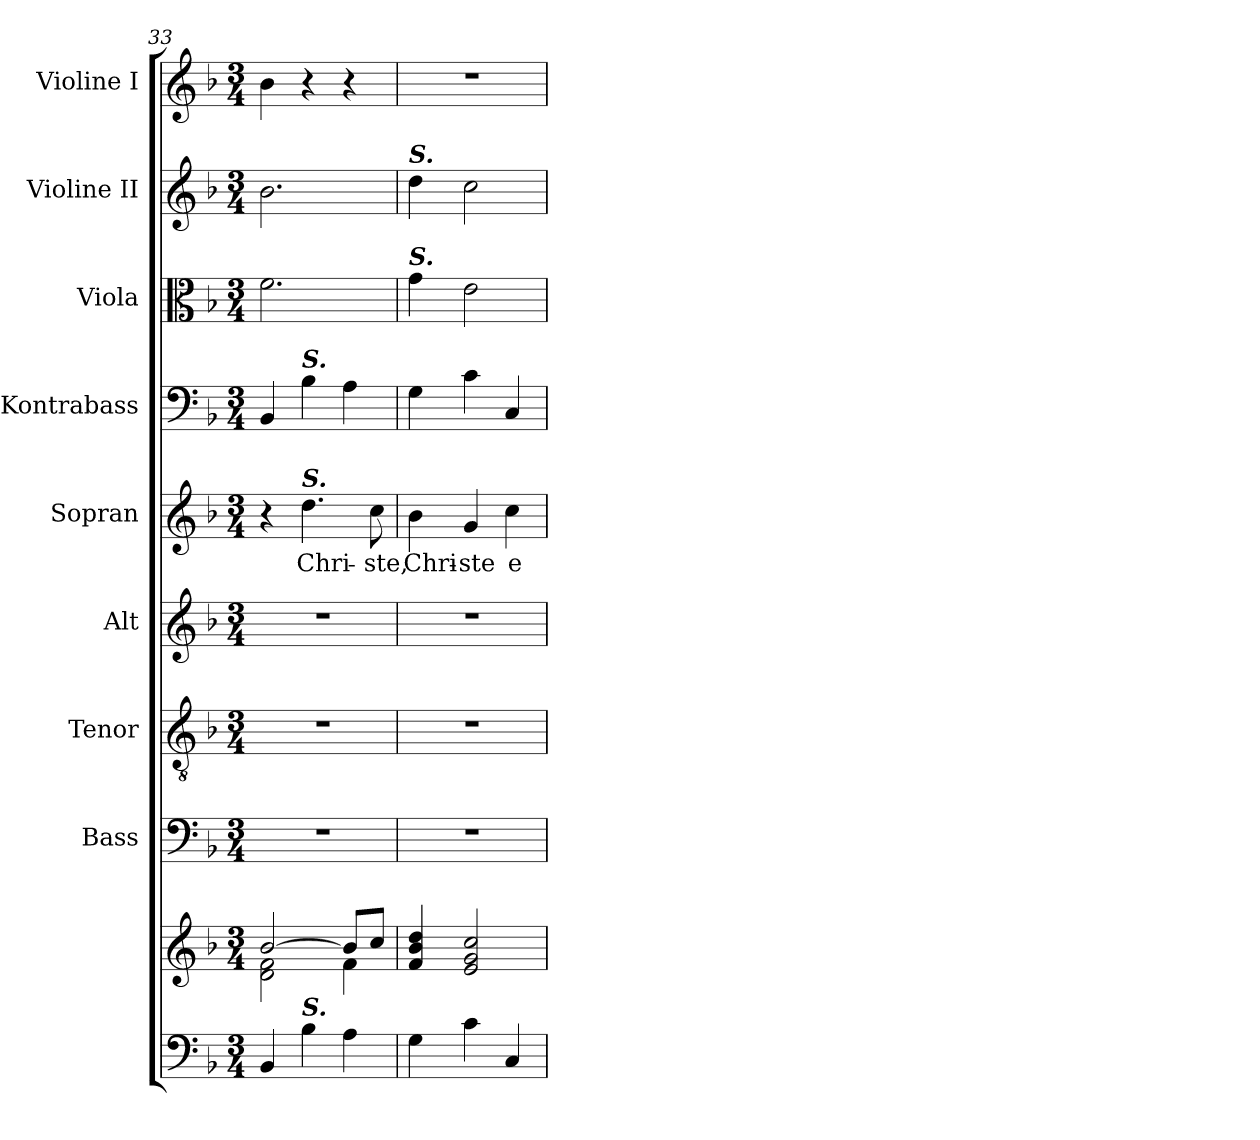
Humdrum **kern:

**kern	**kern	**kern	**kern	**kern	**kern	**text	**kern	**kern	**kern	**kern
*part9	*part9	*part8	*part7	*part6	*part5	*part5	*part4	*part3	*part2	*part1
*staff10	*staff9	*staff8	*staff7	*staff6	*staff5	*staff5	*staff4	*staff3	*staff2	*staff1
*	*	*I"Bass	*I"Tenor	*I"Alt	*I"Sopran	*	*I"Kontrabass	*I"Viola	*I"Violine II	*I"Violine I
*	*	*I'B.	*I'T.	*I'A.	*I'S.	*	*I'Kb.	*I'Vla.	*I'Vl. II	*I'Vl. I
*clefF4	*clefG2	*clefF4	*clefGv2	*clefG2	*clefG2	*	*clefF4	*clefC3	*clefG2	*clefG2
*	*	*	*	*	*	*	*ITrd7c12	*	*	*
*k[b-]	*k[b-]	*k[b-]	*k[b-]	*k[b-]	*k[b-]	*	*k[b-]	*k[b-]	*k[b-]	*k[b-]
*F:	*F:	*F:	*F:	*F:	*F:	*	*F:	*F:	*F:	*F:
*M3/4	*M3/4	*M3/4	*M3/4	*M3/4	*M3/4	*	*M3/4	*M3/4	*M3/4	*M3/4
=33	=33	=33	=33	=33	=33	=33	=33	=33	=33	=33
*	*^	*	*	*	*	*	*	*	*	*
4BB-/	[>2b-/	2d\ 2f\	2.r	2.r	2.r	4r	.	4BBB-/	2.f\	2.b-\	4b-\
!	!	!	!	!	!	!	!	!LO:TX:a:Bi:t=S.	!	!	!
!	!	!	!	!	!	!LO:TX:a:Bi:t=S.	!	!	!	!	!
!LO:TX:a:Bi:t=S.	!	!	!	!	!	!	!	!	!	!	!
!	!	!	!	!	!	!	!LO:LY:b	!	!	!	!
4B-\	.	.	.	.	.	4.dd\	Chri-	4BB-\	.	.	4r
4A\	8b-/L]	4f\	.	.	.	.	.	4AA\	.	.	4r
!	!	!	!	!	!	!	!LO:LY:b	!	!	!	!
.	8cc/J	.	.	.	.	8cc\	-ste,	.	.	.	.
*	*v	*v	*	*	*	*	*	*	*	*	*
=34	=34	=34	=34	=34	=34	=34	=34	=34	=34	=34
!	!	!	!	!	!	!	!	!	!LO:TX:a:Bi:t=S.	!
!	!	!	!	!	!	!	!	!LO:TX:a:Bi:t=S.	!	!
!	!	!	!	!	!	!LO:LY:b	!	!	!	!
4G\	4f/ 4b-/ 4dd/	2.r	2.r	2.r	4b-\	Chri-	4GG\	4g\	4dd\	2.r
!	!	!	!	!	!	!LO:LY:b	!	!	!	!
4c\	2e/ 2g/ 2cc/	.	.	.	4g/	-ste	4C\	2e\	2cc\	.
!	!	!	!	!	!	!LO:LY:b	!	!	!	!
4C/	.	.	.	.	4cc\	e-	4CC/	.	.	.
=	=	=	=	=	=	=	=	=	=	=
*-	*-	*-	*-	*-	*-	*-	*-	*-	*-	*-
